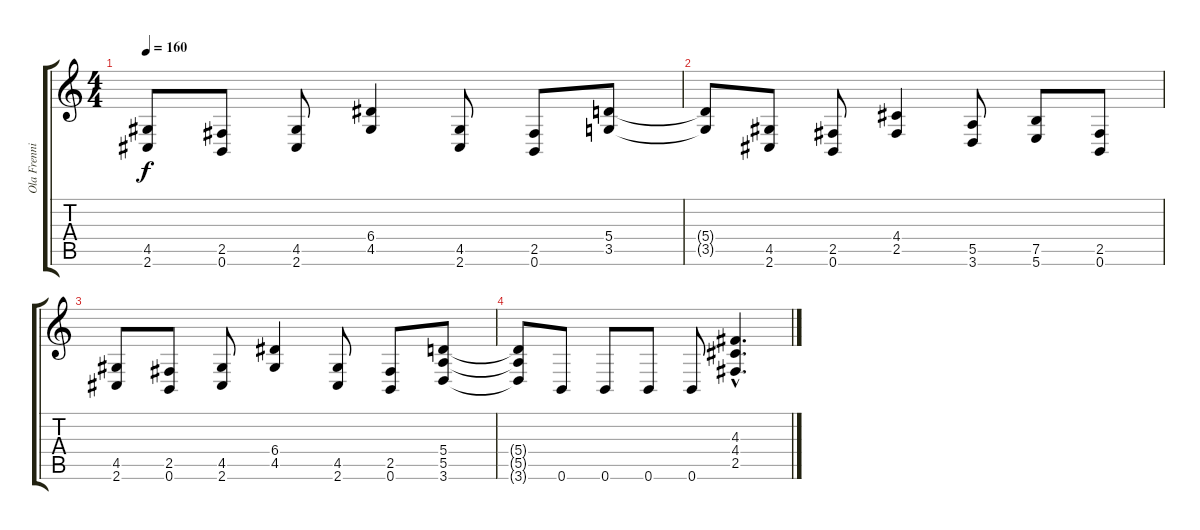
\track ("Ola Frenning" "Ola Frenni") {instrument distortionguitar}
\staff {score tabs}
\tuning (B3 Gb3 D3 A2 E2 B1) {hide}
\ts (4 4)
\tempo 160
\clef g2
\ks c
(4.5 2.6).8{dy f} (2.5 0.6).8 (4.5 2.6).8 (6.4 4.5).4 (4.5 2.6).8 (2.5 0.6).8 (5.4 3.5).8 |
(5.4{t} 3.5{t}).8 (4.5 2.6).8 (2.5 0.6).8 (4.4 2.5).4 (5.5 3.6).8 (7.5 5.6).8 (2.5 0.6).8 |
(4.5 2.6).8 (2.5 0.6).8 (4.5 2.6).8 (6.4 4.5).4 (4.5 2.6).8 (2.5 0.6).8 (5.4 5.5 3.6).8 |
(5.4{t} 5.5{t} 3.6{t}).8 0.6.8 0.6.8 0.6.8 0.6.8 (4.3{hac} 4.4{hac} 2.5{hac}).4{d}
